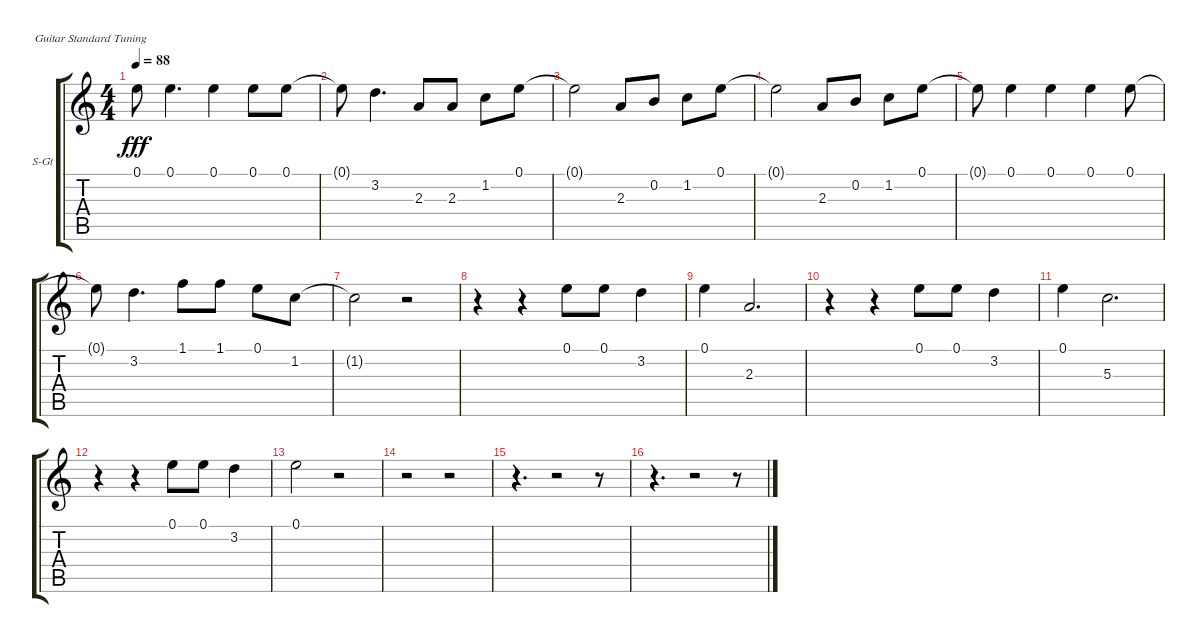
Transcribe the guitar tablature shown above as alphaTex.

\defaultSystemsLayout 4
\bracketExtendMode groupsimilarinstruments
\firstSystemTrackNameOrientation horizontal
\otherSystemsTrackNameOrientation horizontal
\track ("Steel Guitar" "S-Gt") {instrument acousticguitarsteel}
\staff {score tabs}
\tuning (E4 B3 G3 D3 A2 E2)
\ts (4 4)
\tempo 88
\clef g2
\scale
0.333333
\ks c
0.1{t}.8{dy fff} 0.1.4{d} 0.1.4 0.1.8 0.1.8 |
\scale
0.333333 0.1{t}.8 3.2.4{d} 2.3.8 2.3.8 1.2.8 0.1.8 |
\scale
0.333333 0.1{t}.2 2.3.8 0.2.8 1.2.8 0.1.8 |
\scale
0.333333 0.1{t}.2 2.3.8 0.2.8 1.2.8 0.1.8 |
\scale
0.333333 0.1{t}.8 0.1.4 0.1.4 0.1.4 0.1.8 |
\scale
0.333333 0.1{t}.8 3.2.4{d} 1.1.8 1.1.8 0.1.8 1.2.8 |
\scale
0.333333 1.2{t}.2 r.2 |
\scale
0.333333 r.4 r.4 0.1.8 0.1.8 3.2.4 |
\scale
0.333333 0.1.4 2.3.2{d} |
\scale
0.333333 r.4 r.4 0.1.8 0.1.8 3.2.4 |
\scale
0.333333 0.1.4 5.3.2{d} |
\scale
0.333333 r.4 r.4 0.1.8 0.1.8 3.2.4 |
\scale
0.333333 0.1.2 r.2 |
\scale
0.333333 r.2 r.2 |
r.4{d} r.2 r.8 |
r.4{d} r.2 r.8
